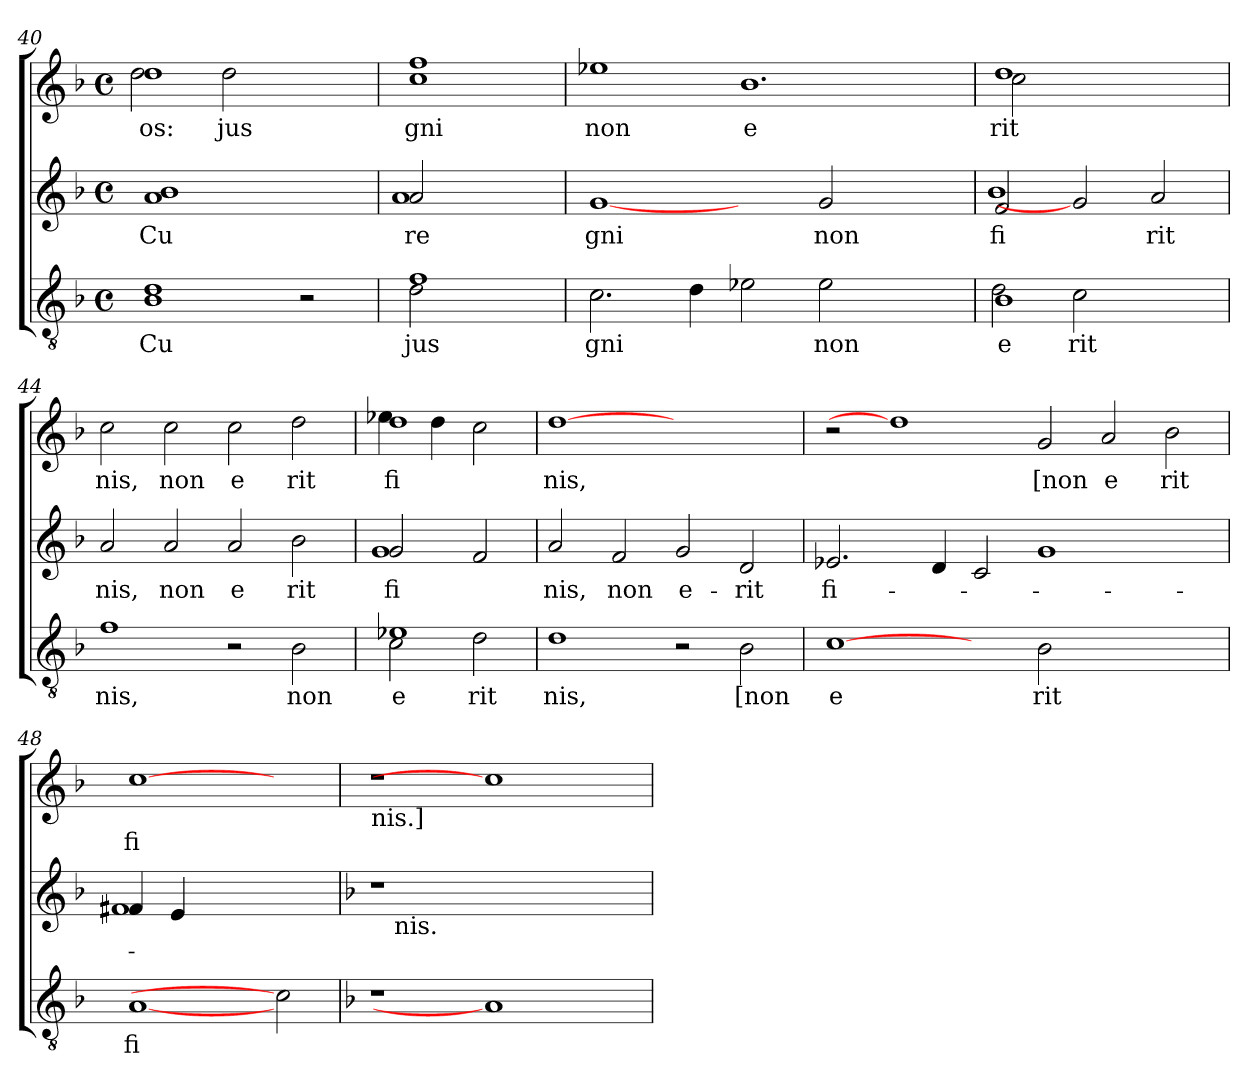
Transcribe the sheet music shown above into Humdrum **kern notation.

**kern	**text	**kern	**text	**kern	**text
*part3	*part3	*part2	*part2	*part1	*part1
*staff3	*staff3	*staff2	*staff2	*staff1	*staff1
!!LO:PB:g=z
*clefGv2	*	*clefG2	*	*clefG2	*
*k[b-]	*	*k[b-]	*	*k[b-]	*
*F:	*	*F:	*	*F:	*
*M4/4	*	*M4/4	*	*M4/4	*
*met(c)	*	*met(c)	*	*met(c)	*
=40	=40	=40	=40	=40	=40
!	!LO:LY:b	!	!LO:LY:b	!	!LO:LY:b
*	*	*	*	*^	*
!	!	!	!	!	!	!LO:LY:b
1B- 1d	Cu	1a 1b-	Cu	1dd	2dd\	os:
!	!	!	!	!	!	!LO:LY:b
.	.	.	.	.	2dd\	jus
2r	.	2ryy	.	2ryy	2ryy	.
=41	=41	=41	=41	=41	=41	=41
!	!LO:LY:b	!	!	!	!	!
*^	*	*	*	*	*	*
!	!	!LO:LY:b	!	!LO:LY:b	!	!	!
*	*	*	*^	*	*	*	*
!	!	!	!	!	!LO:LY:b	!	!	!LO:LY:b
*	*	*	*	*	*	*v	*v	*
1f	2d\	jus	2a/	1a	re	1cc 1ff	gni
.	2ryy	.	2ryy	.	.	.	.
*	*	*	*v	*v	*	*	*
=42	=42	=42	=42	=42	=42	=42
!	!	!LO:LY:b	!	!LO:LY:b	!	!LO:LY:b
*v	*v	*	*	*	*	*
2.c\	gni	[1g	gni	1ee-	non
4d\	.	.	.	.	.
!	!	!	!	!	!LO:LY:b
2e-X\	.	2ryy	.	1.b-	e
!	!LO:LY:b	!	!LO:LY:b	!	!
2e-\	non	2g/	non	.	.
2ryy	.	2ryy	.	.	.
=43	=43	=43	=43	=43	=43
!	!LO:LY:b	!	!	!	!
*^	*	*	*	*	*
!	!	!LO:LY:b	!	!LO:LY:b	!	!
*	*	*	*^	*	*	*
!	!	!	!	!	!LO:LY:b	!	!LO:LY:b
*	*	*	*	*	*	*^	*
!	!	!	!	!	!	!	!	!LO:LY:b
1B-	2d\	e	2f/	1b-	fi	1dd	2cc\	rit
!	!	!LO:LY:b	!	!	!	!	!	!
.	2c\	rit	2g]	.	.	.	2ryy	.
!	!	!	!	!	!LO:LY:b	!	!	!
2ryy	2ryy	.	2a/	2ryy	rit	2ryy	2ryy	.
=44	=44	=44	=44	=44	=44	=44	=44	=44
!	!	!LO:LY:b	!	!	!LO:LY:b	!	!	!LO:LY:b
*v	*v	*	*	*	*	*v	*v	*
*	*	*v	*v	*	*	*
1f	nis,	2a/	nis,	2cc\	nis,
!	!	!	!LO:LY:b	!	!LO:LY:b
.	.	2a/	non	2cc\	non
!	!	!	!LO:LY:b	!	!LO:LY:b
2r	.	2a/	e	2cc\	e
!	!LO:LY:b	!	!LO:LY:b	!	!LO:LY:b
2B-\	non	2b-\	rit	2dd\	rit
=45	=45	=45	=45	=45	=45
!	!LO:LY:b	!	!	!	!
*^	*	*	*	*	*
!	!	!LO:LY:b	!	!LO:LY:b	!	!LO:LY:b
*	*	*	*^	*	*^	*
1e-X	2c\	e	2g/	1g	fi	1dd	4ee-X\	fi
.	.	.	.	.	.	.	4dd\	.
!	!	!LO:LY:b	!	!	!	!	!	!
.	2d\	rit	2f/	.	.	.	2cc\	.
*	*	*	*v	*v	*	*	*	*
!!LO:LB:g=z
=46	=46	=46	=46	=46	=46	=46	=46
!	!	!LO:LY:b	!	!LO:LY:b	!	!	!LO:LY:b
*v	*v	*	*	*	*v	*v	*
1d	nis,	2a/	nis,	[1dd	nis,
!	!	!	!LO:LY:b	!	!
.	.	2f/	non	.	.
!	!	!	!LO:LY:b	!	!
2r	.	2g/	e-	1ryy	.
!	!LO:LY:b	!	!LO:LY:b	!	!
2B-\	[non	2d/	-rit	.	.
=47	=47	=47	=47	=47	=47
!	!LO:LY:b	!	!LO:LY:b	!	!
[1c	e	2.e-X/	fi-	2r	.
.	.	.	.	1dd]	.
.	.	4d/	.	.	.
2ryy	.	2c/	.	.	.
!	!LO:LY:b	!	!	!	!LO:LY:b
2B-\	rit	1g	.	2g/	[non
!	!	!	!	!	!LO:LY:b
1ryy	.	.	.	2a/	e
!	!	!	!	!	!LO:LY:b
.	.	2ryy	.	2b-\	rit
=48	=48	=48	=48	=48	=48
!	!LO:LY:b	!	!	!	!LO:LY:b
*	*	*^	*	*	*
[1A	fi	4f#/	1f#	.	[1cc	fi
.	.	4e/	.	.	.	.
.	.	2ryy	.	.	.	.
2c]	.	2ryy	2ryy	.	2ryy	.
=49	=49	=49	=49	=49	=49	=49
*	*	*	*	*	*k[]	*
*	*	*	*	*	*C:	*
!	!	!	!	!	!LO:TX:b:t=nis.]	!
1r	.	1r	16.ryy	.	1r	.
!	!	!	!LO:TX:b:t=nis.	!	!	!
.	.	.	1ryy	.	.	.
1A]	.	1ryy	.	.	1cc]	.
.	.	.	2ryy	.	.	.
.	.	.	4ryy	.	.	.
.	.	.	8ryy	.	.	.
.	.	.	32ryy	.	.	.
*	*	*v	*v	*	*	*
=	=	=	=	=	=
*-	*-	*-	*-	*-	*-
